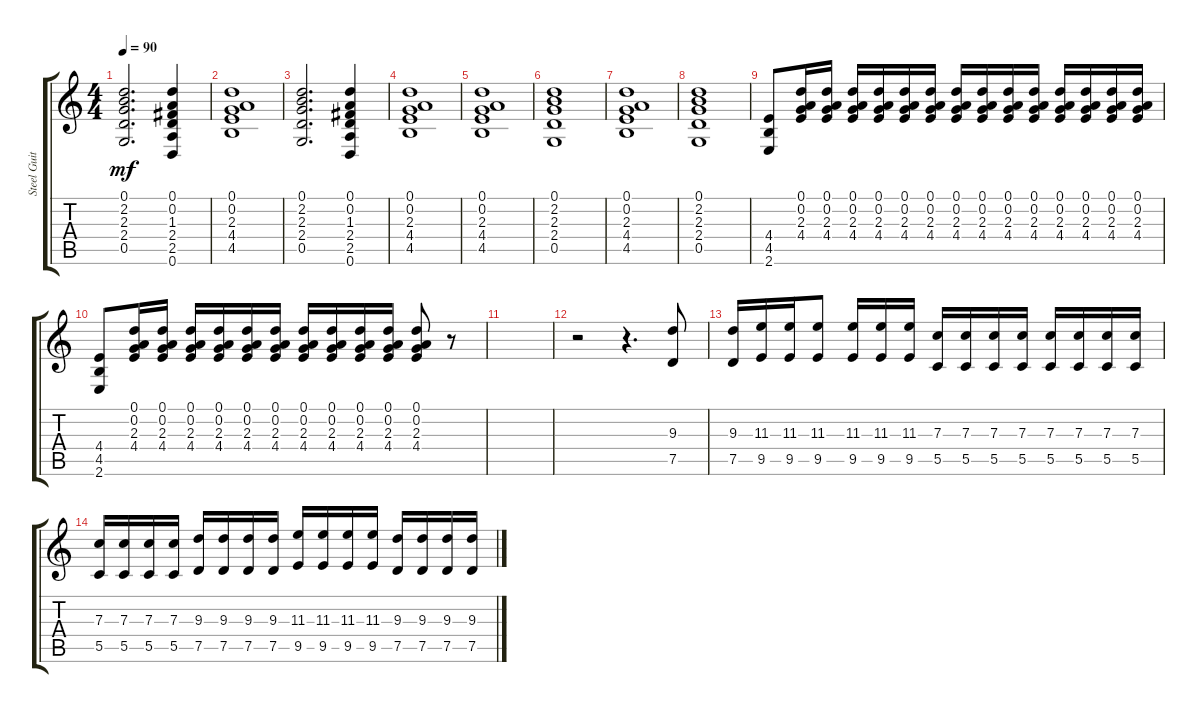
\track ("Steel Guitar" "Steel Guit") {instrument acousticguitarsteel}
\staff {score tabs}
\tuning (D4 A3 F3 C3 G2 D2) {hide}
\ts (4 4)
\tempo 90
\clef g2
\ks c
(0.1 2.2 2.3 2.4 0.5).2{d dy mf instrument acousticguitarsteel} (0.1 0.2 1.3 2.4 2.5 0.6).4 |
(0.1 0.2 2.3 4.4 4.5).1 |
(0.1 2.2 2.3 2.4 0.5).2{d} (0.1 0.2 1.3 2.4 2.5 0.6).4 |
(0.1 0.2 2.3 4.4 4.5).1 |
(0.1 0.2 2.3 4.4 4.5).1 |
(0.1 2.2 2.3 2.4 0.5).1 |
(0.1 0.2 2.3 4.4 4.5).1 |
(0.1 2.2 2.3 2.4 0.5).1 |
(4.4 4.5 2.6).8 (0.1 0.2 2.3 4.4).16 (0.1 0.2 2.3 4.4).16 (0.1 0.2 2.3 4.4).16 (0.1 0.2 2.3 4.4).16 (0.1 0.2 2.3 4.4).16 (0.1 0.2 2.3 4.4).16 (0.1 0.2 2.3 4.4).16 (0.1 0.2 2.3 4.4).16 (0.1 0.2 2.3 4.4).16 (0.1 0.2 2.3 4.4).16 (0.1 0.2 2.3 4.4).16 (0.1 0.2 2.3 4.4).16 (0.1 0.2 2.3 4.4).16 (0.1 0.2 2.3 4.4).16 |
(4.4 4.5 2.6).8 (0.1 0.2 2.3 4.4).16 (0.1 0.2 2.3 4.4).16 (0.1 0.2 2.3 4.4).16 (0.1 0.2 2.3 4.4).16 (0.1 0.2 2.3 4.4).16 (0.1 0.2 2.3 4.4).16 (0.1 0.2 2.3 4.4).16 (0.1 0.2 2.3 4.4).16 (0.1 0.2 2.3 4.4).16 (0.1 0.2 2.3 4.4).16 (0.1 0.2 2.3 4.4).8 r.8 |
|
r.2 r.4{d} (9.3 7.5).8 |
(9.3 7.5).16 (11.3 9.5).16 (11.3 9.5).16 (11.3 9.5).8 (11.3 9.5).16 (11.3 9.5).16 (11.3 9.5).16 (7.3 5.5).16 (7.3 5.5).16 (7.3 5.5).16 (7.3 5.5).16 (7.3 5.5).16 (7.3 5.5).16 (7.3 5.5).16 (7.3 5.5).16 |
(7.3 5.5).16 (7.3 5.5).16 (7.3 5.5).16 (7.3 5.5).16 (9.3 7.5).16 (9.3 7.5).16 (9.3 7.5).16 (9.3 7.5).16 (11.3 9.5).16 (11.3 9.5).16 (11.3 9.5).16 (11.3 9.5).16 (9.3 7.5).16 (9.3 7.5).16 (9.3 7.5).16 (9.3 7.5).16
